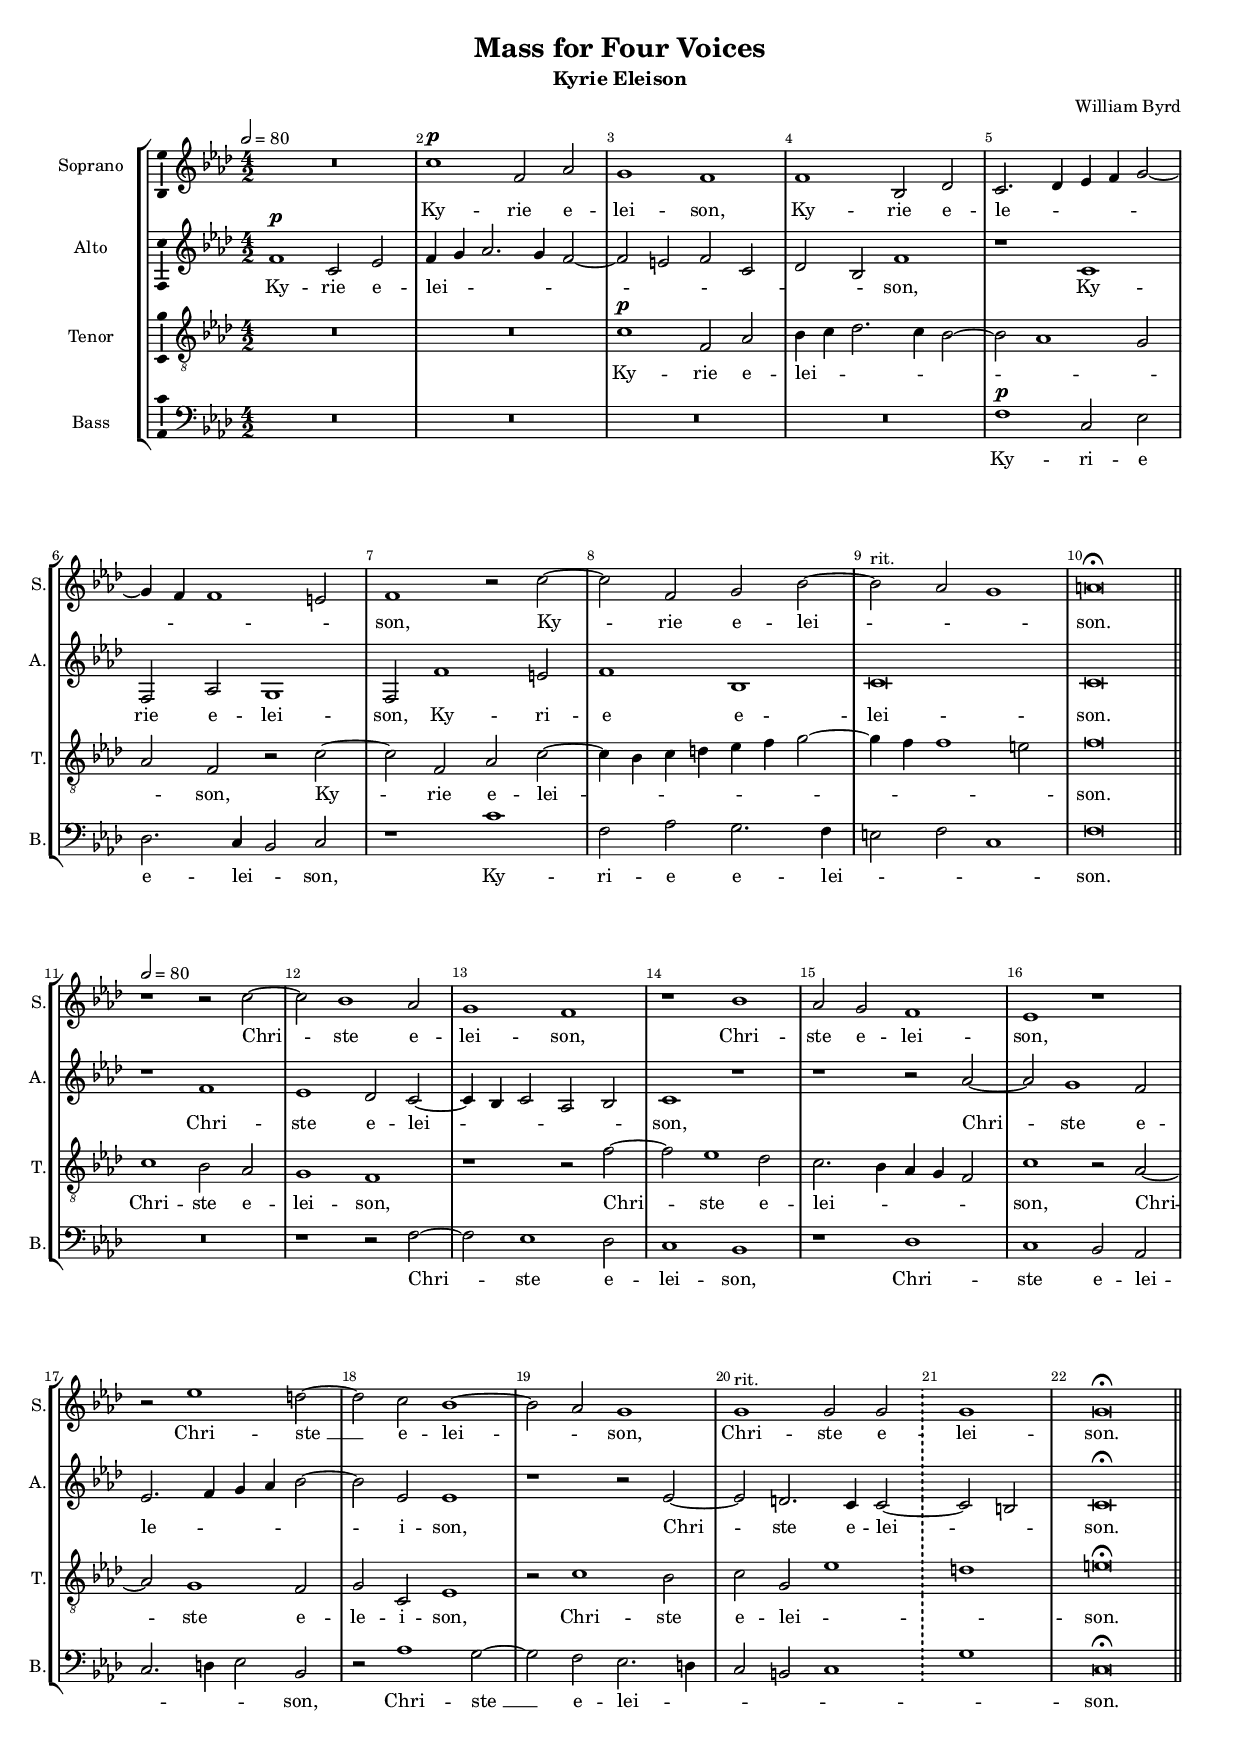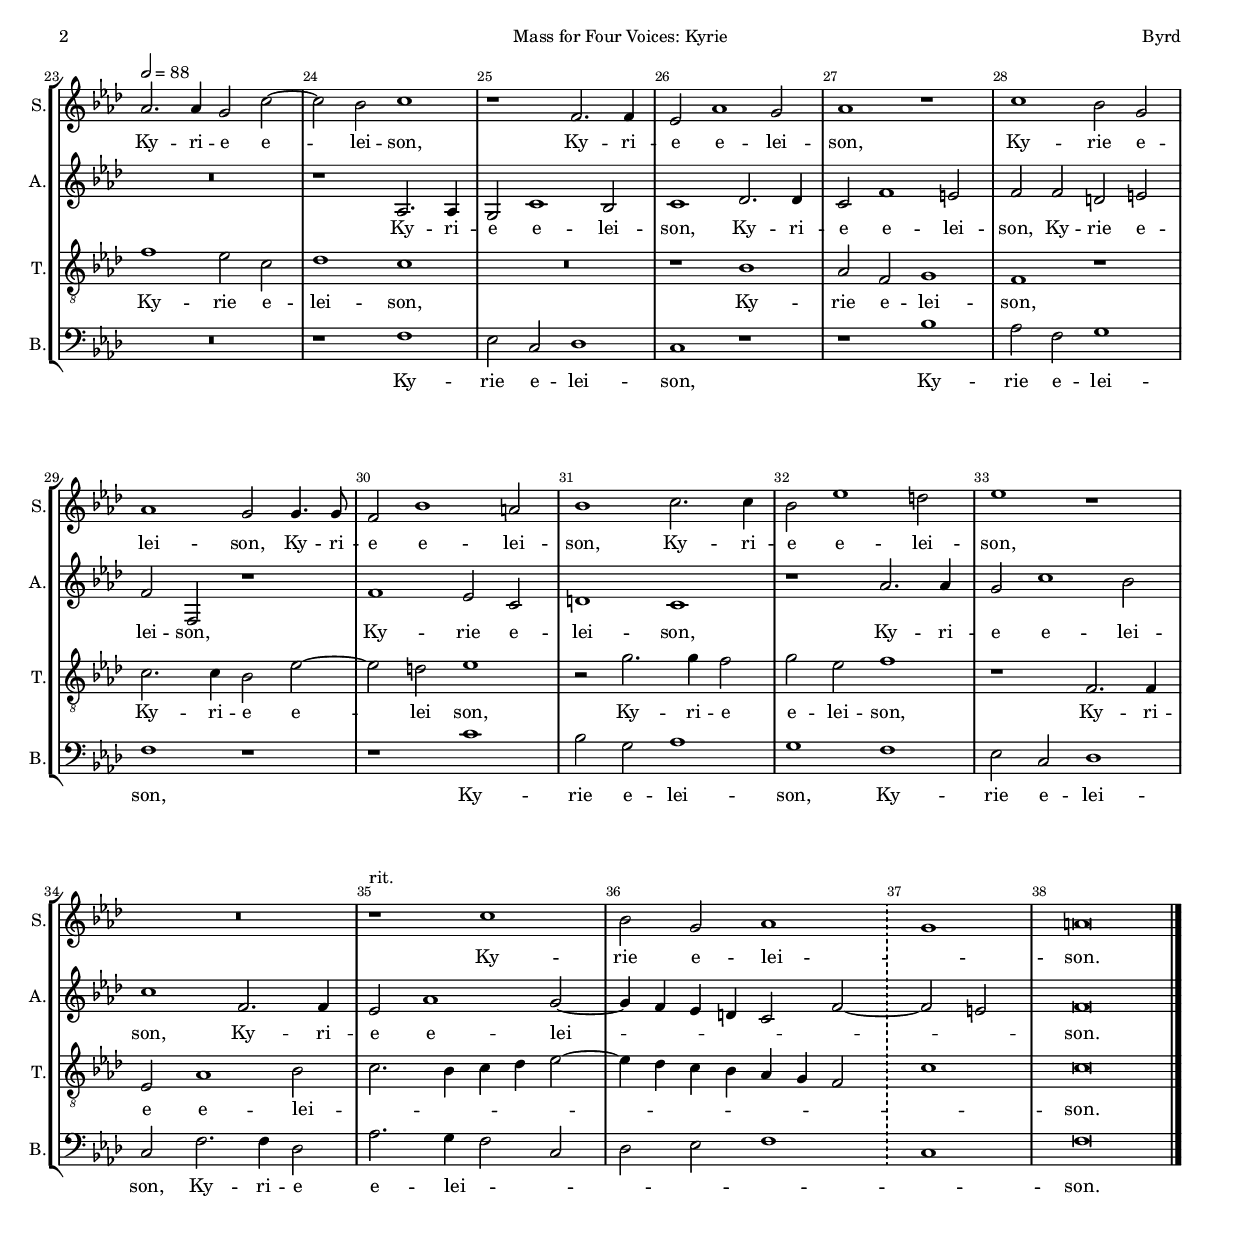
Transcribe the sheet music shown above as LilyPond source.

\include "common.ly"

KyrieSopranoNotes  = \relative b' {
  \clef "treble" \key g \major \numericTimeSignature\time 4/2 | % 1
  \tempo 2=80 R1*2 | % 2
  b1 ^\p e,2 g2 | % 3
  fs1 e1 | % 4
  e1 a,2 c2 | % 5
  b2. c4 d4 e4 fs2 ~ | % 6
  fs4 e4 e1 ds2 | % 7
  e1 r2 b'2 ~ | % 8
  b2 e,2 fs2 a2 ~ | % 9
  a2 ^"rit." \melisma  g2  fs1 \melismaEnd | \barNumberCheck #10
  gs\breve ^\fermata \bar "||" \break
  \tempo 2=80 | % 11
  r1 r2 b2 ~ | % 12
  b2 a1 g2 | % 13
  fs1 e1 | % 14
  r1 a1 | % 15
  g2 fs2 e1 | % 16
  d1 r1 | % 17
  r2 d'1 cs2 ~ | % 18
  cs2 b2 a1 ~ | % 19
  a2 \melisma g2 \melismaEnd fs1 | \barNumberCheck #20
  fs1 ^"rit." fs2 fs2 \bar "!"
  \once \hide Staff.TimeSignature \time 2/2 fs1 |
  \once \hide Staff.TimeSignature  \time 4/2  fs\breve  ^\fermata \bar "||" \pageBreak
  \tempo 2=88 
  g2. g4 fs2 b2 ~ | % 23
  b2 a2 b1 | % 24
  r1 e,2. e4 | % 25
  d2 g1 fs2 | % 26
  g1 r1 | % 27
  b1 a2 fs2 | % 28
  g1 fs2 fs4. fs8 | % 29
  e2 a1 gs2 | \barNumberCheck #31
  a1 b2. b4 | % 31
  a2 d1 cs2 | % 32
  d1 r1 | % 33
  R1*2 | % 34
  r1 ^"rit." b1 |
  a2 fs2 g1 \bar "!"
  \once \hide Staff.TimeSignature \time 2/2 
  fs1 |
  \once \hide Staff.TimeSignature \time 4/2  gs\breve \bar "|." \pageBreak
}

KyrieSopranoLyrics =  \lyricmode {
  Ky -- rie e -- lei -- "son," 
  Ky -- rie e -- le -- _ _ _ _ _ _ _ "son," 
  Ky -- rie e -- lei -- "son." 
  Chri -- ste e -- lei -- "son," 
  Chri -- ste e -- lei -- "son," 
  Chri -- "ste " __ e -- lei  -- "son," 
  Chri -- ste e -- lei -- "son." 
  Ky -- ri -- e e -- lei --  "son," 
  Ky -- ri -- e e -- lei -- "son," 
  Ky -- rie e -- lei -- "son,"
  Ky -- ri -- e e -- lei -- "son," 
  Ky -- ri -- e e -- lei -- "son," 
  Ky -- rie e -- lei -- _ "son." 
}

KyrieAltoNotes =  \relative e' {
  \clef "treble" \key g \major \numericTimeSignature\time 4/2 | % 1
  e1 ^\p b2 d2 | % 2
  e4 fs4 g2. fs4 e2 ~ | % 3
  e2 ds2 e2 b2 | % 4
  c2 a2 e'1 | % 5
  r1 b1 | % 6
  e,2 g2 fs1 | % 7
  e2 e'1 ds2 | % 8
  e1 a,1 | % 9
  b\breve | \barNumberCheck #10
  b\breve \bar "||"
  r1 e1 | % 12
  d1 c2 b2 ~ | % 13
  b4 a4 b2 g2 a2 | % 14
  b1 r1 | % 15
  r1 r2 g'2 ~ | % 16
  g2 fs1 e2 | % 17
  d2. e4 fs4 g4 a2 ~ | % 18
  a2 d,2 d1 | % 19
  r1 r2 d2 ~ |
  d2 cs2. b4 b2 ~ \bar "!" 
  \once \hide Staff.TimeSignature \time 2/2 b2 \melisma as2 \melismaEnd |
  \once \hide Staff.TimeSignature \time 4/2  b\breve  ^\fermata \bar "||"
  R1*2 | % 23
  r1 g2. g4 | % 24
  fs2 b1 a2 | % 25
  b1 c2. c4 | % 26
  b2 e1 ds2 | % 27
  e2 e2 cs2 ds2 | % 28
  e2 e,2 r1 | % 29
  e'1 d2 b2 | \barNumberCheck #31
  cs1 b1 | % 31
  r1 g'2. g4 | % 32
  fs2 b1 a2 | % 33
  b1 e,2. e4 | % 34
  d2 g1 fs2 ~ |
  fs4 e4 d4 cs4 b2 e2 ~ \bar "!" 
  \once \hide Staff.TimeSignature \time 2/2 e2 ds2 |
  \once \hide Staff.TimeSignature \time 4/2  e\breve \bar "|."
}

KyrieAltoLyrics =  \lyricmode {
  Ky -- rie e -- lei -- _ _ _ _ _ _ _ _ _  "son," 
  Ky -- rie e -- lei -- "son," 
  Ky -- ri -- e e -- lei -- "son."
  Chri -- ste e -- lei -- _ _ _ _ "son," 
  Chri -- ste e -- le -- _ _ _ _ i -- "son," 
  Chri -- ste e -- lei -- "son." 
  Ky -- ri -- e e -- lei -- "son," 
  Ky -- ri -- e e -- lei -- "son," 
  Ky -- rie e -- lei -- "son," 
  Ky -- rie e -- lei -- "son," 
  Ky -- ri -- e   e -- lei -- "son," 
  Ky -- ri -- e e -- lei -- _ _ _ _ _ _ "son." 
}

KyrieTenorNotes =  \relative b {
  \transposition c \clef "treble_8" \key g \major
  \numericTimeSignature\time 4/2 R1*4 | % 3
  b1 ^\p e,2 g2 | % 4
  a4 b4 c2. b4 a2 ~ | % 5
  a2 g1 fs2 | % 6
  g2 e2 r2 b'2 ~ | % 7
  b2 e,2 g2 b2 ~ | % 8
  b4 a4 b4 cs4 d4 e4 fs2 ~ | % 9
  fs4 e4 e1 ds2 | \barNumberCheck #10
  e\breve \bar "||"
  b1 a2 g2 | % 12
  fs1 e1 | % 13
  r1 r2 e'2 ~ | % 14
  e2 d1 c2 | % 15
  b2. a4 g4 fs4 e2 | % 16
  b'1 r2 g2 ~ | % 17
  g2 fs1 e2 | % 18
  fs2 b,2 d1 | % 19
  r2 b'1 a2 |
  b2 fs2 d'1 \bar "!"
  \once \hide Staff.TimeSignature \time 2/2 cs1 |
  \once \hide Staff.TimeSignature \time 4/2  ds\breve  ^\fermata \bar "||"
  e1 d2 b2 | % 23
  c1 b1 | % 24
  R1*2 | % 25
  r1 a1 | % 26
  g2 e2 fs1 | % 27
  e1 r1 | % 28
  b'2. b4 a2 d2 ~ | % 29
  d2 cs2 d1 | \barNumberCheck #31
  r2 fs2. fs4 e2 | % 31
  fs2 d2 e1 | % 32
  r1 e,2. e4 | % 33
  d2 g1 a2 | % 34
  b2. a4 b4 c4 d2 ~ |
  d4 c4 b4 a4 g4 fs4 e2 \bar "!" 
  \once \hide Staff.TimeSignature \time 2/2 b'1 |
  \once \hide Staff.TimeSignature \time 4/2  b\breve \bar "|."
}

KyrieTenorLyrics  =  \lyricmode {
  Ky -- rie e -- lei -- _ _ _ _ _ _ _ "son," 
  Ky -- rie e -- lei -- _ _ _ _ _ _ _ _ _ "son." 
  Chri -- ste e -- lei -- "son," 
  Chri -- ste e -- lei -- _ _ _ _ "son," 
  Chri -- ste e -- le -- i -- "son," 
  Chri -- ste e -- lei -- _ _ "son." 
  Ky -- rie e -- lei -- "son," 
  Ky -- rie e -- lei -- "son," 
  Ky -- ri -- e e -- lei "son," 
  Ky -- ri -- e e -- lei -- "son," 
  Ky -- ri -- e e -- lei -- 
  _ _ _ _ _ _ _ _ _ _ _ _ "son." 
}


KyrieBassNotes =  \relative e {
  \clef "bass" \key g \major \numericTimeSignature\time 4/2 
  R1*6 | % 4
  R1*2 | % 5
  e1 ^\p b2 d2 | % 6
  c2. b4 a2 b2 | % 7
  r1 b'1 | % 8
  e,2 g2 fs2. e4 | % 9
  ds2 e2 b1 | \barNumberCheck #10
  e\breve \bar "||"
  R1*2 | % 12
  r1 r2 e2 ~ | % 13
  e2 d1 c2 | % 14
  b1 a1 | % 15
  r1 c1 | % 16
  b1 a2 g2 | % 17
  b2. cs4 d2 a2 | % 18
  r2 g'1 fs2 ~ | % 19
  fs2 e2 d2. cs4 |
  b2 as2 b1 \bar "!"
  \once \hide Staff.TimeSignature \time 2/2 fs'1 |
  \once \hide Staff.TimeSignature \time 4/2  b,\breve ^\fermata \bar "||"
  R1*2 | % 23
  r1 e1 | % 24
  d2 b2 c1 | % 25
  b1 r1 | % 26
  r1 a'1 | % 27
  g2 e2 fs1 | % 28
  e1 r1 | % 29
  r1 b'1 | \barNumberCheck #31
  a2 fs2 g1 | % 31
  fs1 e1 | % 32
  d2 b2 c1 | % 33
  b2 e2. e4 c2 | % 34
  g'2. fs4 e2 b2 |
  c2 d2 e1  \bar "!"
  \once \hide Staff.TimeSignature \time 2/2 b1 |
  \once \hide Staff.TimeSignature \time 4/2  e\breve \bar "|."
}

KyrieBassLyrics  =  \lyricmode {
  Ky -- ri -- e e
  -- lei -- _ "son," Ky -- ri -- e e -- lei -- _ _ _
  "son." Chri -- ste e -- lei -- "son," Chri -- ste e -- lei -- _
  _ _ "son," Chri -- "ste " __ e -- lei -- _ _
  _ _ _ "son." Ky -- rie e -- lei -- "son," Ky -- rie e
  -- lei -- "son," Ky -- rie e -- lei -- "son," Ky -- rie e -- lei --
  "son," Ky -- ri -- e e -- lei -- _ _ _ _ _
  _ "son." 
}

\bookpart {
  \header { 
    title="Mass for Four Voices"
    subtitle="Kyrie Eleison"
  }
  \paper {
    page-count = #2
    evenHeaderMarkup=\markup  \fill-line { 
	  \on-the-fly #not-first-page \fromproperty #'page:page-number-string 
	  \on-the-fly #not-part-first-page "Mass for Four Voices: Kyrie"
	  \on-the-fly #not-first-page "Byrd" }
    oddHeaderMarkup= \markup  \fill-line { 
	  \on-the-fly #not-first-page "Byrd"
	  \on-the-fly #not-part-first-page "Mass for Four Voices: Kyrie"
	  \on-the-fly #not-first-page \fromproperty #'page:page-number-string }
  }
\score {
  \transpose c df
  <<
    \new StaffGroup <<
      \new Staff <<
        \set Staff.instrumentName = "Soprano"
        \set Staff.shortInstrumentName = "S."
          \set Staff.midiInstrument = #"flute"
          \set Staff.midiMinimumVolume = #0.3
          \set Staff.midiMaximumVolume = #0.5
        \context Staff <<
          \context Voice = "KyrieSoprano" { \KyrieSopranoNotes }
          \new Lyrics \lyricsto "KyrieSoprano" \KyrieSopranoLyrics
        >>
      >>
      \new Staff <<
        \set Staff.instrumentName = "Alto"
        \set Staff.shortInstrumentName = "A."
           \set Staff.midiInstrument = #"clarinet"
          \set Staff.midiMinimumVolume = #0.3
          \set Staff.midiMaximumVolume = #0.5
       \context Staff <<
          \context Voice = "KyrieAlto" { \KyrieAltoNotes }
          \new Lyrics \lyricsto "KyrieAlto" \KyrieAltoLyrics
        >>
      >>
      \new Staff <<
        \set Staff.instrumentName = "Tenor"
        \set Staff.shortInstrumentName = "T."
          \set Staff.midiInstrument = #"trumpet"
          \set Staff.midiMinimumVolume = #0.3
          \set Staff.midiMaximumVolume = #0.5
        \context Staff <<
          \context Voice = "KyrieTenor" { \KyrieTenorNotes }
          \new Lyrics \lyricsto "KyrieTenor" \KyrieTenorLyrics
        >>
      >>
      \new Staff <<
        \set Staff.instrumentName = "Bass"
        \set Staff.shortInstrumentName = "B."
          \set Staff.midiMinimumVolume = #0.7
          \set Staff.midiMaximumVolume = #0.9
          \set Staff.midiInstrument = #"bassoon"
        \context Staff <<
          \context Voice = "KyrieBass" { \KyrieBassNotes }
          \new Lyrics \lyricsto "KyrieBass" \KyrieBassLyrics
        >>
      >>

    >>

  >>
  \layout {
    ragged-last-bottom = ##t
      ragged-right = ##f
      system-count = #7
    % page-count = #2
     \override Score.BarNumber.break-visibility = ##(#f #t #t)
      \context {\Staff 
        \consists Ambitus_engraver 
      }
  }
  \midi {}
}
}